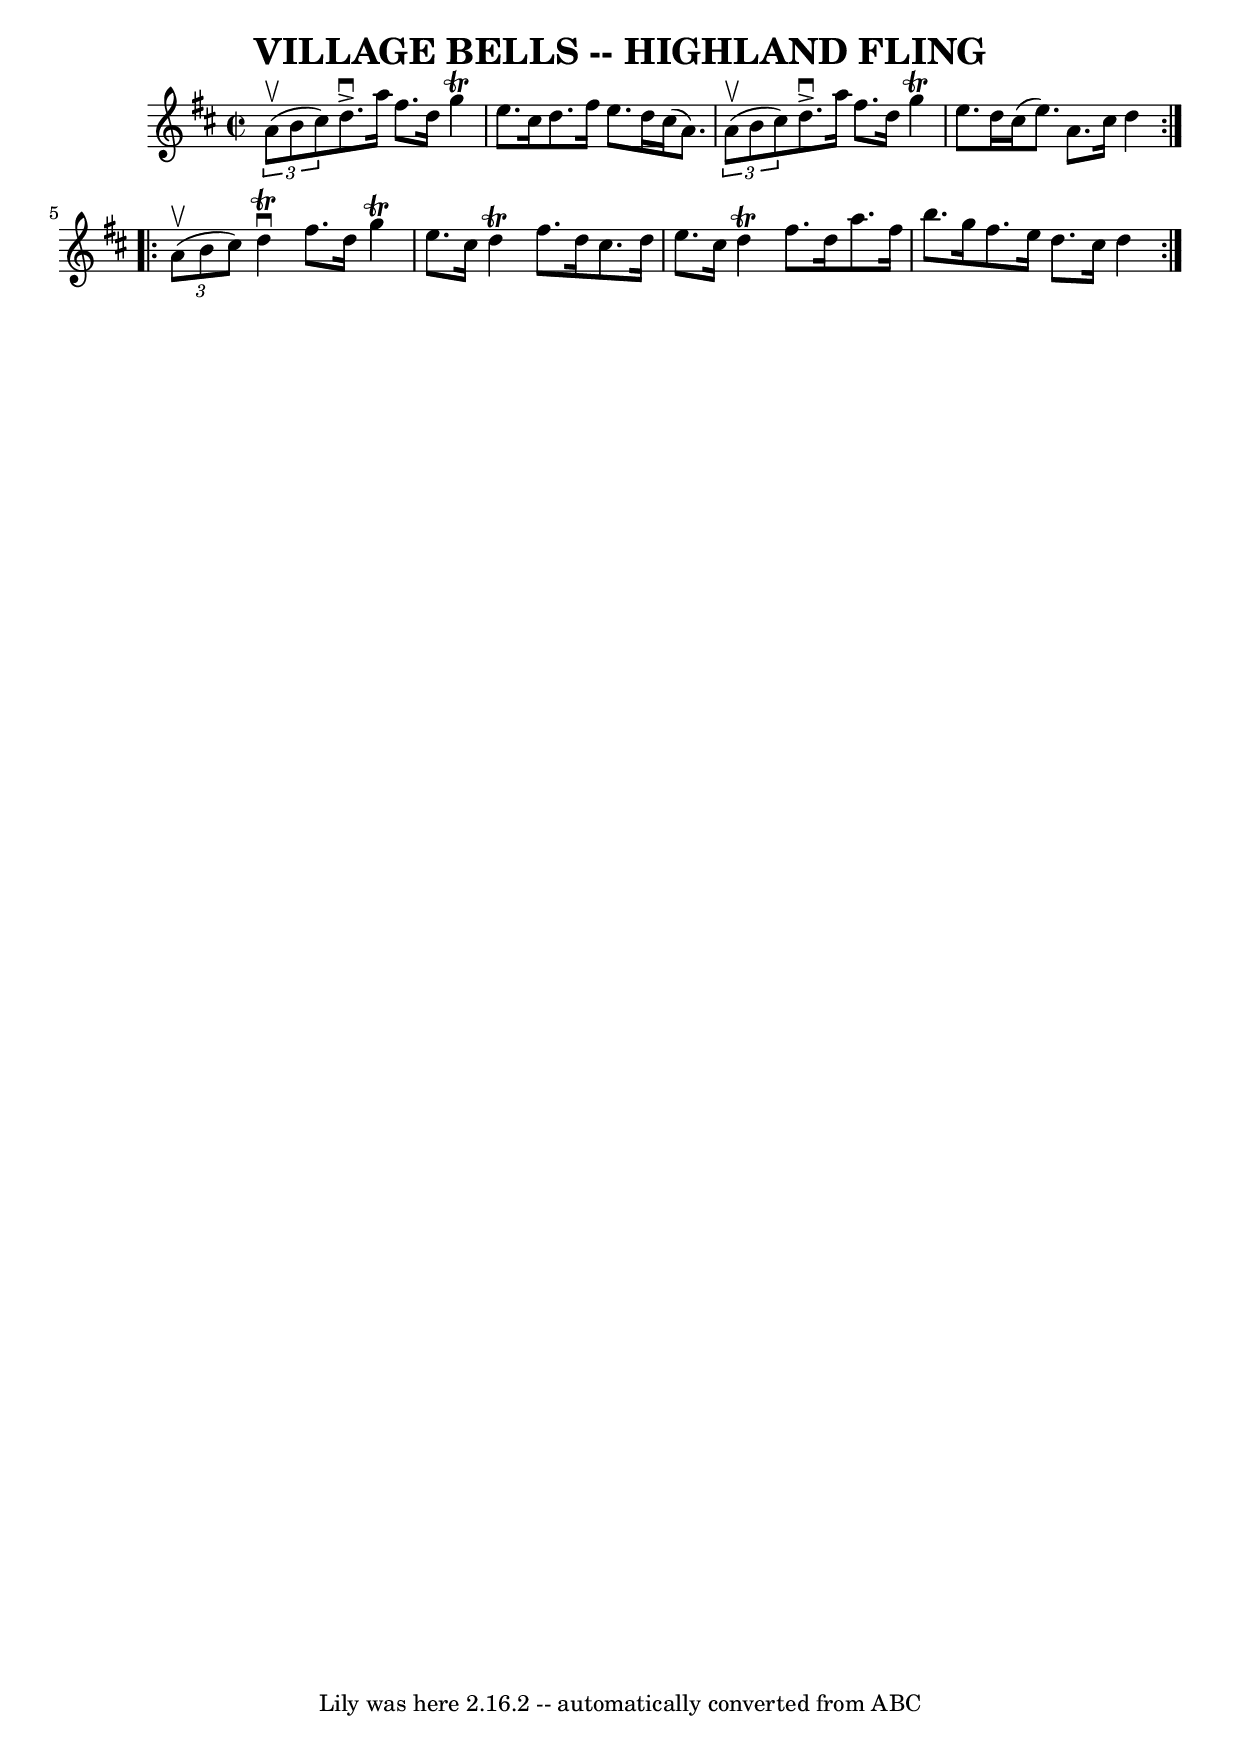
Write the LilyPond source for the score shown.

\version "2.16.2"
\include "Mammoth.ily"
\header {
  %% book = "Ryan's Mammoth Collection of Fiddle Tunes"
 crossRefNumber = "1"
 footnotes = ""
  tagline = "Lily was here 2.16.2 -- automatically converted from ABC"
  title = "VILLAGE BELLS -- HIGHLAND FLING"

}
voicedefault =  {



  \repeat volta 2 {

    \override Staff.TimeSignature #'style = #'C
    \time 2/2 
    \key d \major
    \times 2/3 { a'8 (^\upbow b'8 cs''8)  	       }      |
 d''8.^\accent^\downbow a''16 fs''8. d''16 g''4^\trill e''8. cs''16    |
 d''8. fs''16 e''8. d''16    
 cs''16 (a'8.)   \times 2/3 { a'8 (^\upbow b'8 cs''8)  				}         |
 d''8.^\accent^\downbow a''16 fs''8. d''16 g''4^\trill e''8. d''16     |
 cs''16 (e''8.) a'8. cs''16 d''4   
    
  }     
  \repeat volta 2 {
    \times 2/3 { a'8 (^\upbow b'8 cs''8)  	       }      |
 d''4^\downbow^\trill fs''8. d''16 g''4^\trill e''8. cs''16     |
 d''4^\trill fs''8. d''16 cs''8. d''16 e''8. cs''16         |
 d''4^\trill fs''8. d''16 a''8. fs''16 b''8. g''16     |
 fs''8. e''16 d''8. cs''16    
 d''4    
  }   

}

\score{
  <<

    \context Staff="default"
    {
      \voicedefault 
      
    }

  >>
  \layout {
    
  }
  \midi {
  }

}
